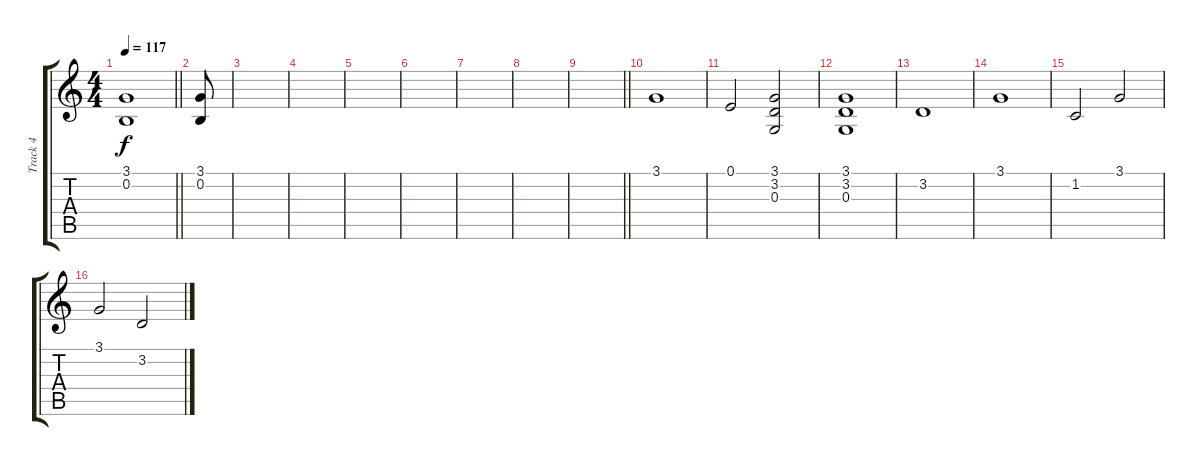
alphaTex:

\track ("Track 4" "Track 4") {instrument accordion}
\staff {score tabs}
\tuning (E4 B3 G3 D3 A2 E2) {hide}
\ts (4 4)
\tempo 117
\clef g2
\barLineRight lightlight
\ks c
(3.1 0.2).1{dy f} |
(3.1 0.2).8 |
|
|
|
|
|
|
\barLineRight lightlight
|
3.1.1 |
0.1.2 (3.1 3.2 0.3).2 |
(3.1 3.2 0.3).1 |
3.2.1 |
3.1.1 |
1.2.2 3.1.2 |
3.1.2 3.2.2
